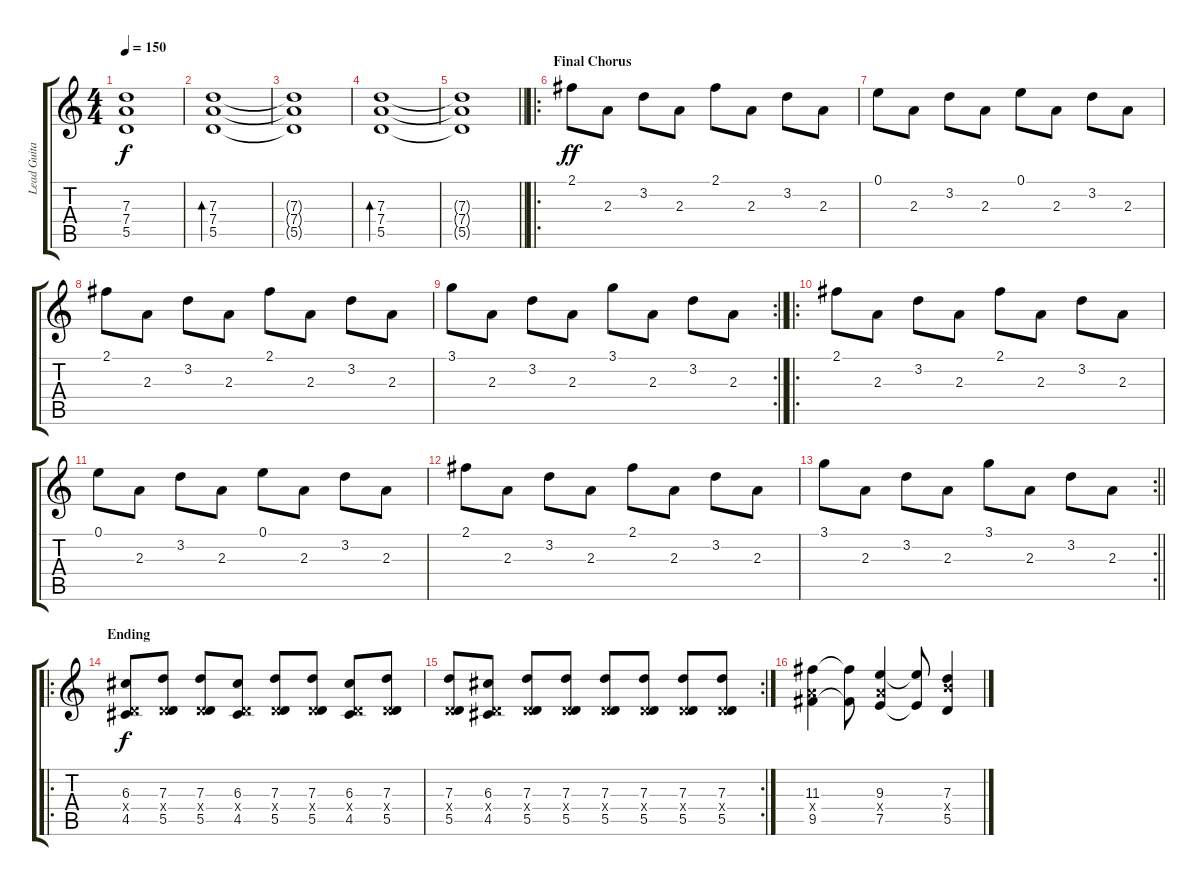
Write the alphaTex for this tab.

\track ("Lead Guitar" "Lead Guita") {instrument acousticguitarsteel}
\staff {score tabs}
\tuning (E4 B3 G3 D3 A2 E2) {hide}
\ts (4 4)
\tempo 150
\clef g2
\ks c
(7.3{t} 7.4{t} 5.5{t}).1{dy f} |
(7.3 7.4 5.5).1{bd 480} |
(7.3{t} 7.4{t} 5.5{t}).1 |
(7.3 7.4 5.5).1{bd 240} |
\barLineRight lightlight
(7.3{t} 7.4{t} 5.5{t}).1 |
\ro
\section ("" "Final Chorus")
2.1.8{dy ff} 2.3.8 3.2.8 2.3.8 2.1.8 2.3.8 3.2.8 2.3.8 |
0.1.8 2.3.8 3.2.8 2.3.8 0.1.8 2.3.8 3.2.8 2.3.8 |
2.1.8 2.3.8 3.2.8 2.3.8 2.1.8 2.3.8 3.2.8 2.3.8 |
\rc 2
\barLineRight lightlight
3.1.8 2.3.8 3.2.8 2.3.8 3.1.8 2.3.8 3.2.8 2.3.8 |
\ro
2.1.8 2.3.8 3.2.8 2.3.8 2.1.8 2.3.8 3.2.8 2.3.8 |
0.1.8 2.3.8 3.2.8 2.3.8 0.1.8 2.3.8 3.2.8 2.3.8 |
2.1.8 2.3.8 3.2.8 2.3.8 2.1.8 2.3.8 3.2.8 2.3.8 |
\rc 2
\barLineRight lightlight
3.1.8 2.3.8 3.2.8 2.3.8 3.1.8 2.3.8 3.2.8 2.3.8 |
\ro
\section ("" "Ending")
(6.3 0.4{x} 4.5).8{dy f} (7.3 0.4{x} 5.5).8 (7.3 0.4{x} 5.5).8 (6.3 0.4{x} 4.5).8 (7.3 0.4{x} 5.5).8 (7.3 0.4{x} 5.5).8 (6.3 0.4{x} 4.5).8 (7.3 0.4{x} 5.5).8 |
\rc 2
(7.3 0.4{x} 5.5).8 (6.3 0.4{x} 4.5).8 (7.3 0.4{x} 5.5).8 (7.3 0.4{x} 5.5).8 (7.3 0.4{x} 5.5).8 (7.3 0.4{x} 5.5).8 (7.3 0.4{x} 5.5).8 (7.3 0.4{x} 5.5).8 |
(11.3 7.4{x} 9.5).4 (11.3{t} 9.5{t}).8 (9.3 7.4{x} 7.5).4 (9.3{t} 7.5{t}).8 (7.3 9.4{x} 5.5).4
